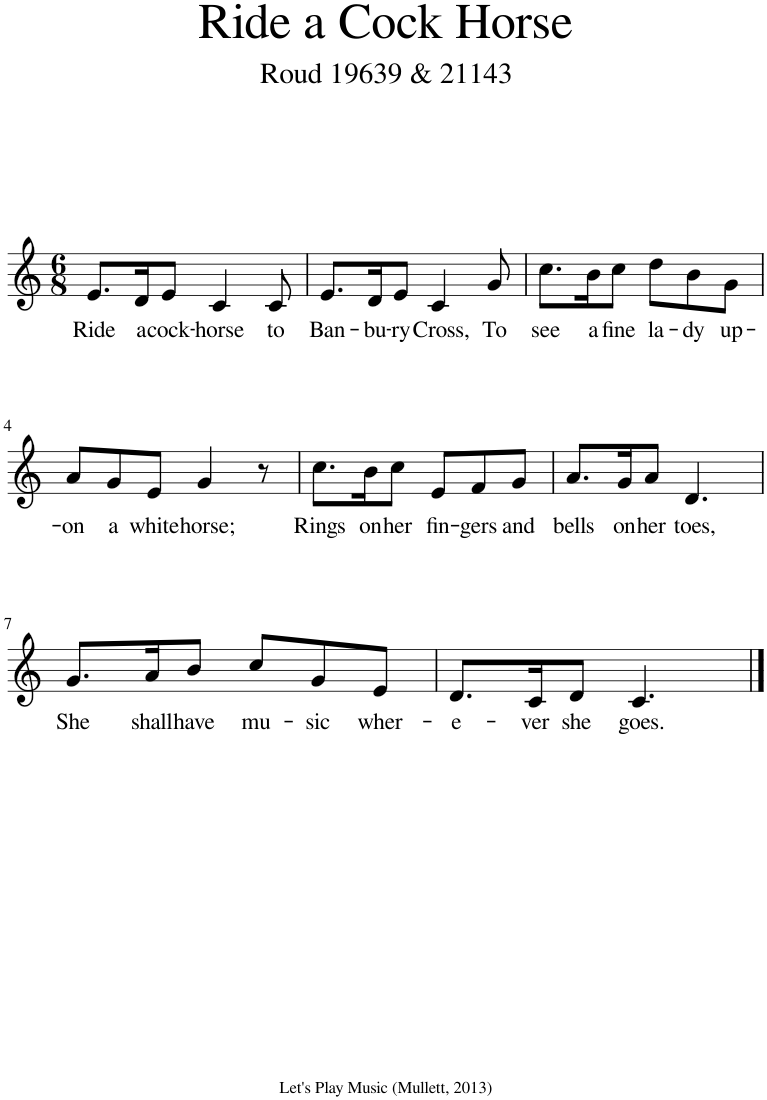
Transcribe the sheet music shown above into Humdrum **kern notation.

**kern	**text
*part1	*part1
*staff1	*staff1
*I"Piano	*
*I'Pno.	*
*clefG2	*
*k[]	*
*M6/8	*
=1	=1
!	!LO:LY:b
8.e/L	Ride
!	!LO:LY:b
16d/K	a
!	!LO:LY:b
8e/J	cock-
!	!LO:LY:b
4c/	-horse
!	!LO:LY:b
8c/	to
=2	=2
!	!LO:LY:b
8.e/L	Ban-
!	!LO:LY:b
16d/K	-bu-
!	!LO:LY:b
8e/J	-ry
!	!LO:LY:b
4c/	Cross,
!	!LO:LY:b
8g/	To
=3	=3
!	!LO:LY:b
8.cc\L	see
!	!LO:LY:b
16b\K	a
!	!LO:LY:b
8cc\J	fine
!	!LO:LY:b
8dd\L	la-
!	!LO:LY:b
8b\	-dy
!	!LO:LY:b
8g\J	up-
!!LO:LB:g=z
=4	=4
!	!LO:LY:b
8a/L	-on
!	!LO:LY:b
8g/	a
!	!LO:LY:b
8e/J	white
!	!LO:LY:b
4g/	horse;
8r	.
=5	=5
!	!LO:LY:b
8.cc\L	Rings
!	!LO:LY:b
16b\K	on
!	!LO:LY:b
8cc\J	her
!	!LO:LY:b
8e/L	fin-
!	!LO:LY:b
8f/	-gers
!	!LO:LY:b
8g/J	and
=6	=6
!	!LO:LY:b
8.a/L	bells
!	!LO:LY:b
16g/K	on
!	!LO:LY:b
8a/J	her
!	!LO:LY:b
4.d/	toes,
!!LO:LB:g=z
=7	=7
!	!LO:LY:b
8.g/L	She
!	!LO:LY:b
16a/K	shall
!	!LO:LY:b
8b/J	have
!	!LO:LY:b
8cc/L	mu-
!	!LO:LY:b
8g/	-sic
!	!LO:LY:b
8e/J	wher-
=8	=8
!	!LO:LY:b
8.d/L	-e-
!	!LO:LY:b
16c/K	-ver
!	!LO:LY:b
8d/J	she
!	!LO:LY:b
4.c/	goes.
==	==
*-	*-
